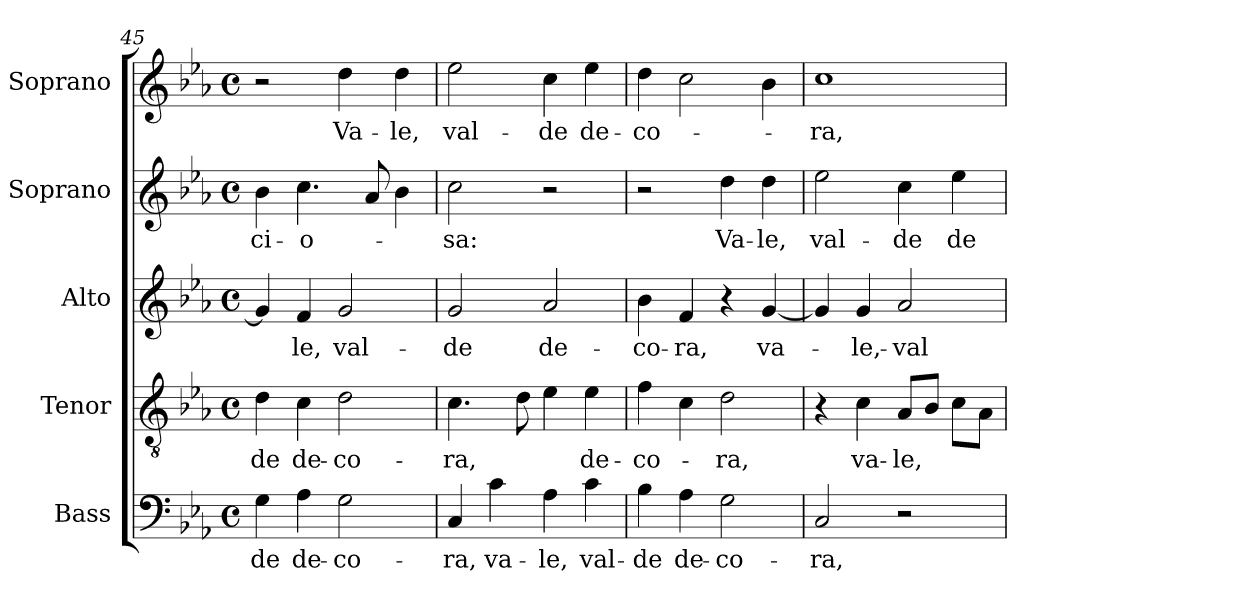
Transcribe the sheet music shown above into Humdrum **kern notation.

**kern	**text	**kern	**text	**kern	**text	**kern	**text	**kern	**text
*part5	*part5	*part4	*part4	*part3	*part3	*part2	*part2	*part1	*part1
*staff5	*staff5	*staff4	*staff4	*staff3	*staff3	*staff2	*staff2	*staff1	*staff1
*I"Bass	*	*I"Tenor	*	*I"Alto	*	*I"Soprano	*	*I"Soprano	*
*I'B.	*	*I'T.	*	*I'A.	*	*I'S.	*	*I'S.	*
*clefF4	*	*clefGv2	*	*clefG2	*	*clefG2	*	*clefG2	*
*	*	*ITrd7c12	*	*	*	*	*	*	*
*k[b-e-a-]	*	*k[b-e-a-]	*	*k[b-e-a-]	*	*k[b-e-a-]	*	*k[b-e-a-]	*
*E-:	*	*E-:	*	*E-:	*	*E-:	*	*E-:	*
*M4/4	*	*M4/4	*	*M4/4	*	*M4/4	*	*M4/4	*
*met(c)	*	*met(c)	*	*met(c)	*	*met(c)	*	*met(c)	*
=45	=45	=45	=45	=45	=45	=45	=45	=45	=45
!	!LO:LY:b:color=#000000	!	!	!	!	!	!	!	!
!	!	!	!LO:LY:b:color=#000000	!	!	!	!	!	!
!	!	!	!	!	!	!	!LO:LY:b:color=#000000	!	!
4Gi\	-de	4Di\	-de	4gi/]	.	4b-i\	-ci-	2r	.
!	!LO:LY:b:color=#000000	!	!	!	!	!	!	!	!
!	!	!	!LO:LY:b:color=#000000	!	!	!	!	!	!
!	!	!	!	!	!LO:LY:b:color=#000000	!	!	!	!
!	!	!	!	!	!	!	!LO:LY:b:color=#000000	!	!
4A-i\	de-	4Ci\	de-	4fi/	-le,	4.cci\	-o-	.	.
!	!LO:LY:b:color=#000000	!	!	!	!	!	!	!	!
!	!	!	!LO:LY:b:color=#000000	!	!	!	!	!	!
!	!	!	!	!	!LO:LY:b:color=#000000	!	!	!	!
!	!	!	!	!	!	!	!	!	!LO:LY:b:color=#000000
2Gi\	-co-	2Di\	-co-	2gi/	val-	.	.	4ddi\	Va-
.	.	.	.	.	.	8a-i/	.	.	.
!	!	!	!	!	!	!	!	!	!LO:LY:b:color=#000000
.	.	.	.	.	.	4b-i\	.	4ddi\	-le,
=46	=46	=46	=46	=46	=46	=46	=46	=46	=46
!	!LO:LY:b:color=#000000	!	!	!	!	!	!	!	!
!	!	!	!LO:LY:b:color=#000000	!	!	!	!	!	!
!	!	!	!	!	!LO:LY:b:color=#000000	!	!	!	!
!	!	!	!	!	!	!	!LO:LY:b:color=#000000	!	!
!	!	!	!	!	!	!	!	!	!LO:LY:b:color=#000000
4Ci/	-ra,	4.Ci\	-ra,	2gi/	-de	2cci\	-sa:	2ee-i\	val-
!	!LO:LY:b:color=#000000	!	!	!	!	!	!	!	!
4ci\	va-	.	.	.	.	.	.	.	.
.	.	8Di\	.	.	.	.	.	.	.
!	!LO:LY:b:color=#000000	!	!	!	!	!	!	!	!
!	!	!	!	!	!LO:LY:b:color=#000000	!	!	!	!
!	!	!	!	!	!	!	!	!	!LO:LY:b:color=#000000
4A-i\	-le,	4E-i\	.	2a-i/	de-	2r	.	4cci\	-de
!	!LO:LY:b:color=#000000	!	!	!	!	!	!	!	!
!	!	!	!LO:LY:b:color=#000000	!	!	!	!	!	!
!	!	!	!	!	!	!	!	!	!LO:LY:b:color=#000000
4ci\	val-	4E-i\	de-	.	.	.	.	4ee-i\	de-
=47	=47	=47	=47	=47	=47	=47	=47	=47	=47
!	!LO:LY:b:color=#000000	!	!	!	!	!	!	!	!
!	!	!	!LO:LY:b:color=#000000	!	!	!	!	!	!
!	!	!	!	!	!LO:LY:b:color=#000000	!	!	!	!
!	!	!	!	!	!	!	!	!	!LO:LY:b:color=#000000
4B-i\	-de	4Fi\	-co-	4b-i\	-co-	2r	.	4ddi\	-co-
!	!LO:LY:b:color=#000000	!	!	!	!	!	!	!	!
!	!	!	!	!	!LO:LY:b:color=#000000	!	!	!	!
4A-i\	de-	4Ci\	.	4fi/	-ra,	.	.	2cci\	.
!	!LO:LY:b:color=#000000	!	!	!	!	!	!	!	!
!	!	!	!LO:LY:b:color=#000000	!	!	!	!	!	!
!	!	!	!	!	!	!	!LO:LY:b:color=#000000	!	!
2Gi\	-co-	2Di\	-ra,	4r	.	4ddi\	Va-	.	.
!	!	!	!	!	!LO:LY:b:color=#000000	!	!	!	!
!	!	!	!	!	!	!	!LO:LY:b:color=#000000	!	!
.	.	.	.	[4gi/	va-	4ddi\	-le,	4b-i\	.
=48	=48	=48	=48	=48	=48	=48	=48	=48	=48
!	!LO:LY:b:color=#000000	!	!	!	!	!	!	!	!
!	!	!	!	!	!	!	!LO:LY:b:color=#000000	!	!
!	!	!	!	!	!	!	!	!	!LO:LY:b:color=#000000
2Ci/	-ra,	4r	.	4gi/]	.	2ee-i\	val-	1cci	-ra,
!	!	!	!LO:LY:b:color=#000000	!	!	!	!	!	!
!	!	!	!	!	!LO:LY:b:color=#000000	!	!	!	!
.	.	4Ci\	va-	4gi/	-le,-	.	.	.	.
!	!	!	!LO:LY:b:color=#000000	!	!	!	!	!	!
!	!	!	!	!	!LO:LY:b:color=#000000	!	!	!	!
!	!	!	!	!	!	!	!LO:LY:b:color=#000000	!	!
2r	.	8AA-i/L	-le,	2a-i/	-val-	4cci\	-de	.	.
.	.	8BB-i/J	.	.	.	.	.	.	.
!	!	!	!	!	!	!	!LO:LY:b:color=#000000	!	!
.	.	8Ci\L	.	.	.	4ee-i\	de-	.	.
.	.	8AA-i\J	.	.	.	.	.	.	.
=	=	=	=	=	=	=	=	=	=
*-	*-	*-	*-	*-	*-	*-	*-	*-	*-
